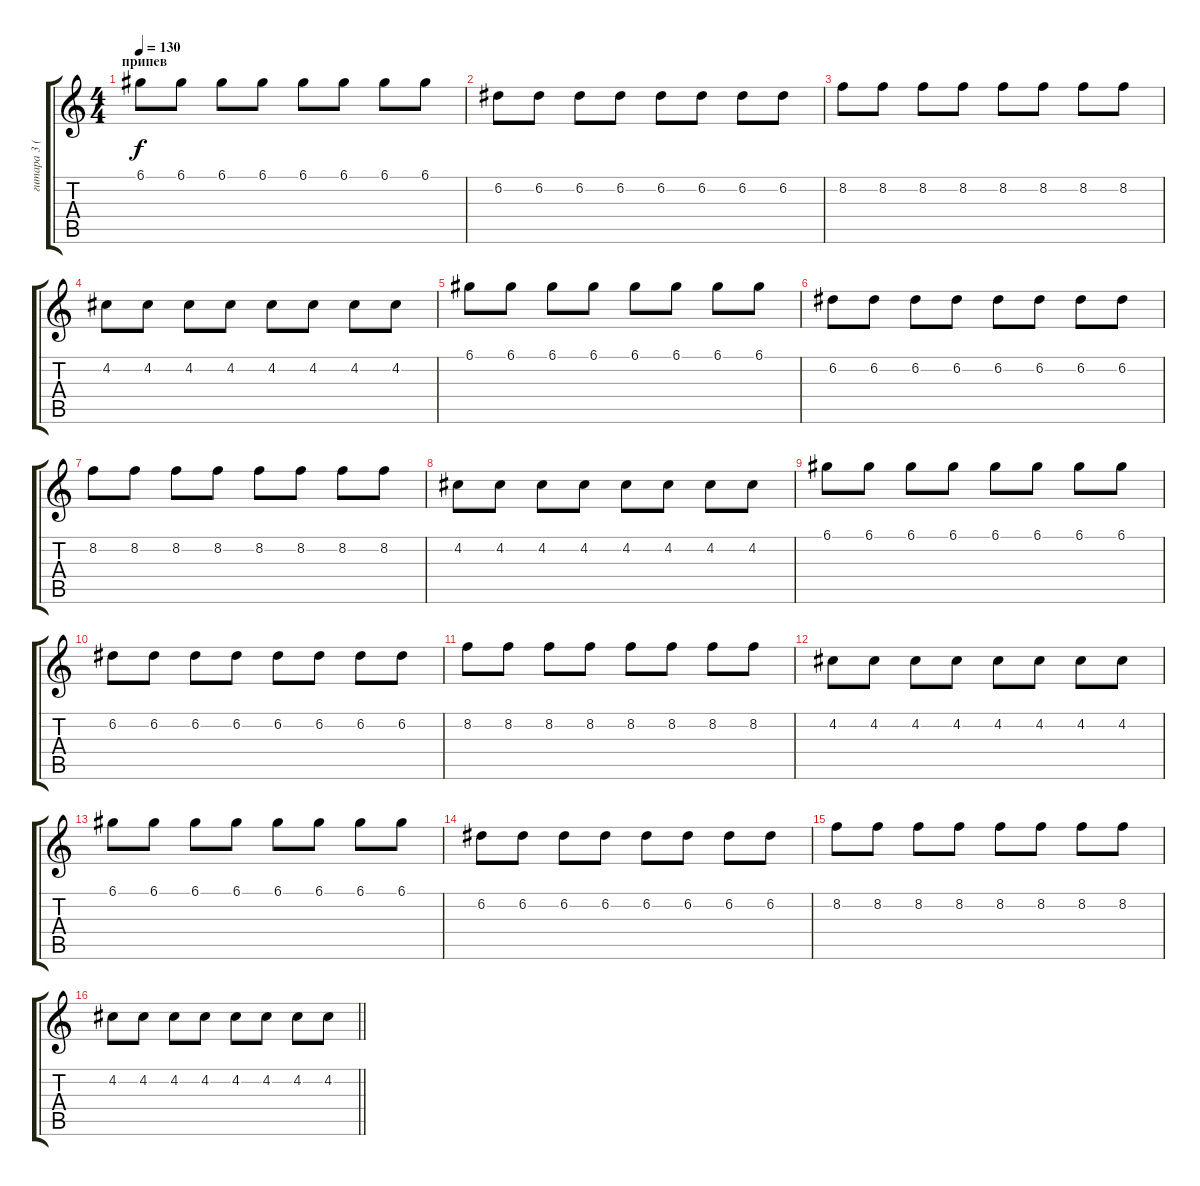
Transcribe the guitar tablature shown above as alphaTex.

\track ("гитара 3 (дополнительно)" "гитара 3 (") {instrument distortionguitar}
\staff {score tabs}
\tuning (D4 A3 F3 C3 G2 C2) {hide}
\ts (4 4)
\section ("" "припев")
\tempo 130
\clef g2
\ks c
6.1.8{dy f} 6.1.8 6.1.8 6.1.8 6.1.8 6.1.8 6.1.8 6.1.8 |
6.2.8 6.2.8 6.2.8 6.2.8 6.2.8 6.2.8 6.2.8 6.2.8 |
8.2.8 8.2.8 8.2.8 8.2.8 8.2.8 8.2.8 8.2.8 8.2.8 |
4.2.8 4.2.8 4.2.8 4.2.8 4.2.8 4.2.8 4.2.8 4.2.8 |
6.1.8 6.1.8 6.1.8 6.1.8 6.1.8 6.1.8 6.1.8 6.1.8 |
6.2.8 6.2.8 6.2.8 6.2.8 6.2.8 6.2.8 6.2.8 6.2.8 |
8.2.8 8.2.8 8.2.8 8.2.8 8.2.8 8.2.8 8.2.8 8.2.8 |
4.2.8 4.2.8 4.2.8 4.2.8 4.2.8 4.2.8 4.2.8 4.2.8 |
6.1.8 6.1.8 6.1.8 6.1.8 6.1.8 6.1.8 6.1.8 6.1.8 |
6.2.8 6.2.8 6.2.8 6.2.8 6.2.8 6.2.8 6.2.8 6.2.8 |
8.2.8 8.2.8 8.2.8 8.2.8 8.2.8 8.2.8 8.2.8 8.2.8 |
4.2.8 4.2.8 4.2.8 4.2.8 4.2.8 4.2.8 4.2.8 4.2.8 |
6.1.8 6.1.8 6.1.8 6.1.8 6.1.8 6.1.8 6.1.8 6.1.8 |
6.2.8 6.2.8 6.2.8 6.2.8 6.2.8 6.2.8 6.2.8 6.2.8 |
8.2.8 8.2.8 8.2.8 8.2.8 8.2.8 8.2.8 8.2.8 8.2.8 |
\barLineRight lightlight
4.2.8 4.2.8 4.2.8 4.2.8 4.2.8 4.2.8 4.2.8 4.2.8
